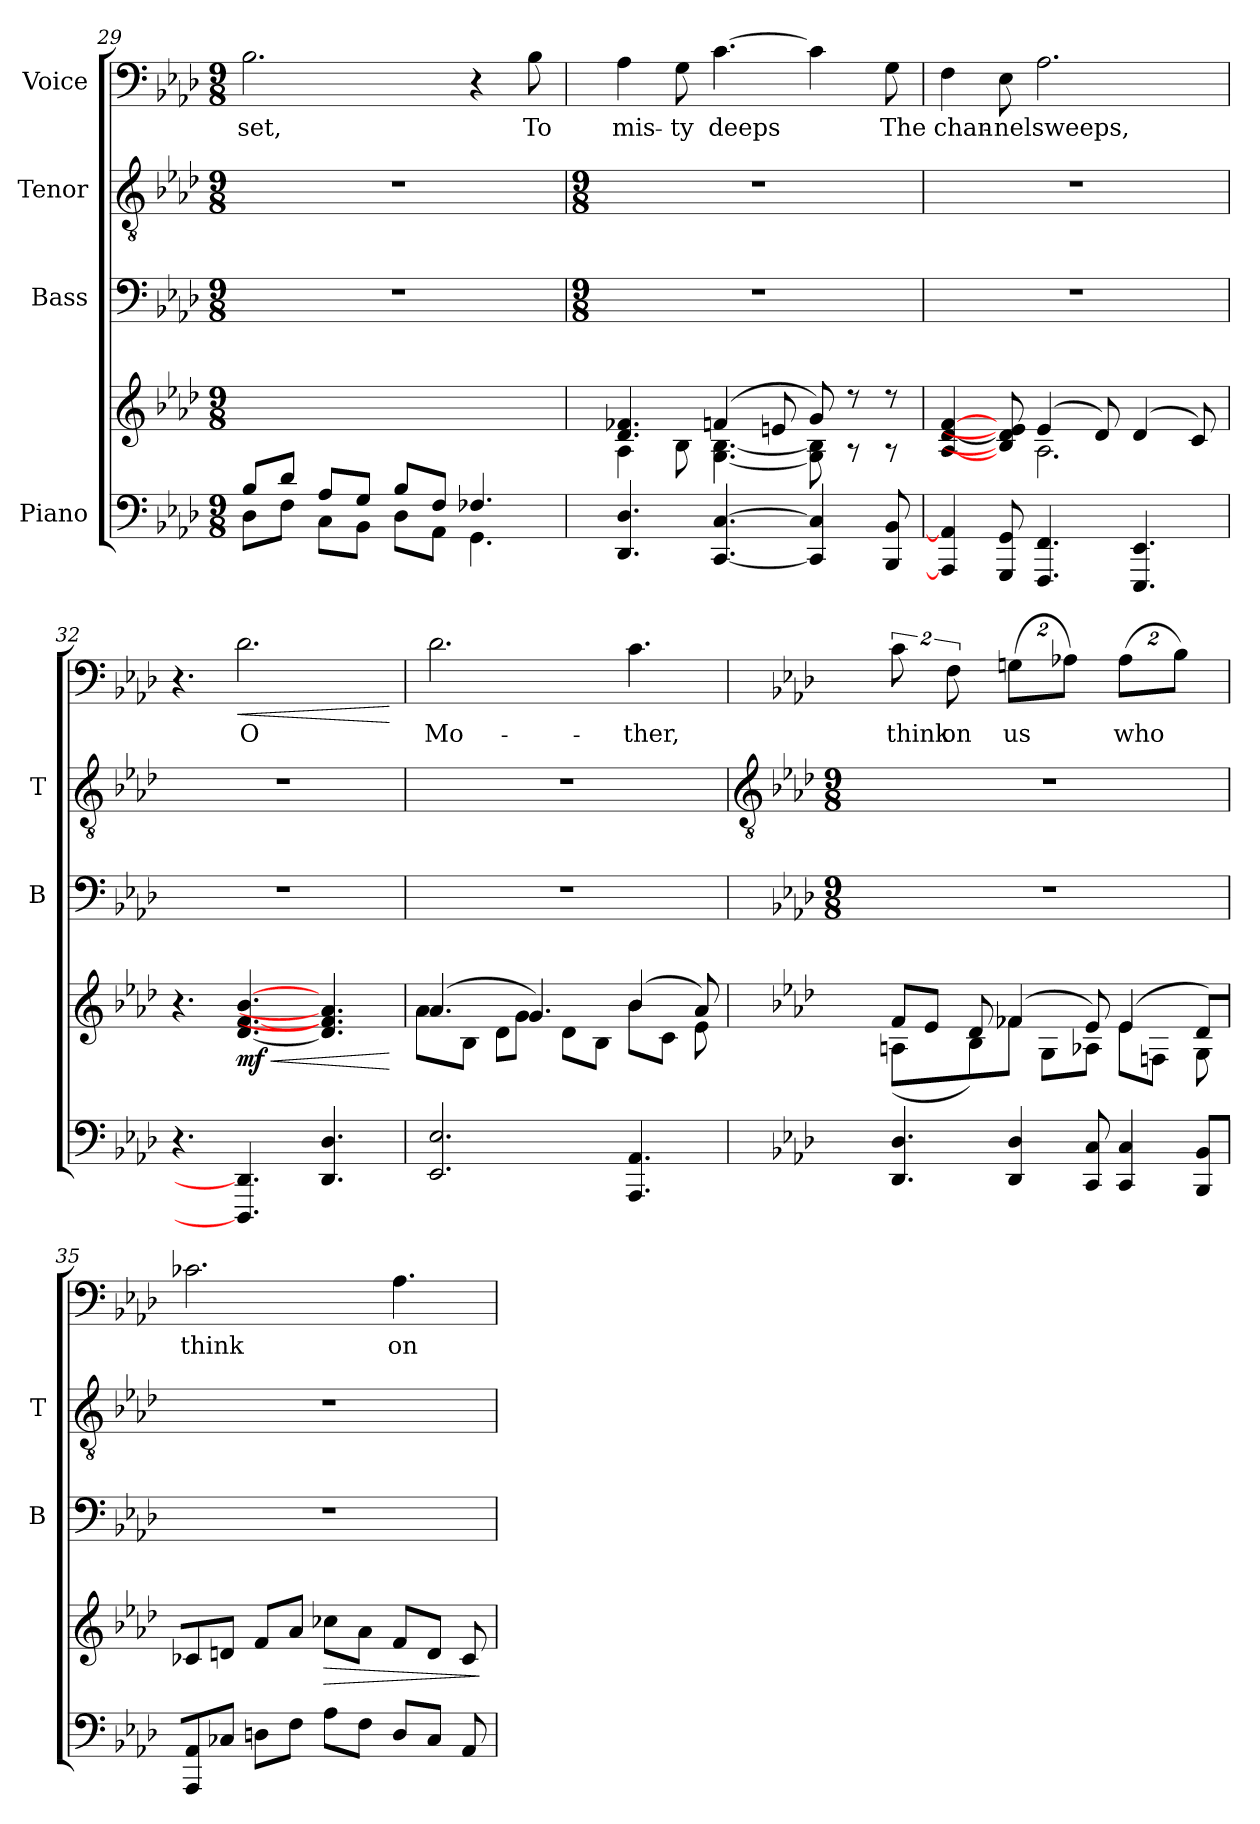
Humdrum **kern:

**kern	**kern	**dynam	**kern	**kern	**kern	**text	**dynam
*part4	*part4	*part4	*part3	*part2	*part1	*part1	*part1
*staff5	*staff4	*staff4/5	*staff3	*staff2	*staff1	*staff1	*staff1
*I"Piano	*	*	*I"Bass	*I"Tenor	*I"Voice	*	*
*	*	*	*I'B	*I'T	*	*	*
*clefF4	*clefG2	*	*clefF4	*clefGv2	*clefF4	*	*
*k[b-e-a-d-]	*k[b-e-a-d-]	*	*k[b-e-a-d-]	*k[b-e-a-d-]	*k[b-e-a-d-]	*	*
*A-:	*A-:	*	*A-:	*A-:	*A-:	*	*
*M9/8	*M9/8	*	*M9/8	*M9/8	*M9/8	*	*
=29	=29	=29	=29	=29	=29	=29	=29
*^	*	*	*	*	*	*	*
*	*^	*	*	*	*	*	*	*
!	!	!	!	!	!LO:N:vis=1	!LO:N:vis=1	!	!LO:LY:b	!
8B-/	8D-\L	1ryy	1ryy	.	8%9r	8%9r	2.B-\	set,	.
8d-/J	8F\J	.	.	.	.	.	.	.	.
8A-/L	8C\L	.	.	.	.	.	.	.	.
8G/J	8BB-\J	.	.	.	.	.	.	.	.
8B-/L	8D-\L	.	.	.	.	.	.	.	.
8F/J	8AA-\J	.	.	.	.	.	.	.	.
4.F-X/	4.GG\	.	.	.	.	.	4r	.	.
!	!	!	!	!	!	!	!	!LO:LY:b	!
.	.	8ryy	8ryy	.	.	.	8B-\	To	.
*v	*v	*v	*	*	*	*	*	*	*
!!LO:LB:g=z
=30	=30	=30	=30	=30	=30	=30	=30
*	*	*	*M9/8	*M9/8	*	*	*
*^	*^	*	*	*	*	*	*
*	*^	*	*	*	*	*	*	*	*
!	!	!	!	!	!	!	!	!	!LO:LY:b	!
*v	*v	*v	*	*	*	*	*	*	*	*
4.DD- 4.D-	4.d-/ 4.f-X/	4A-\	.	8%9r	8%9r	4A-	mis-	.
!	!	!	!	!	!	!	!LO:LY:b	!
.	.	8B-\	.	.	.	8G	-ty	.
!	!	!	!	!	!	!	!LO:LY:b	!
[4.CC [4.C	(>4fn/	[4.G\ [4.B-\	.	.	.	[4.c	deeps	.
.	8en/	.	.	.	.	.	.	.
4CC] 4C]	8g/)	8G\] 8B-\]	.	.	.	4c]	.	.
.	8r	8r	.	.	.	.	.	.
!	!	!	!	!	!	!	!LO:LY:b	!
8BBB- 8BB-	8r	8r	.	.	.	8G	The	.
=31	=31	=31	=31	=31	=31	=31	=31	=31
!	!	!	!	!	!	!	!LO:LY:b	!
4AAA-] 4AA-]	[4A-/ [4d-/ [4f/	4ryy	.	8%9r	8%9r	4F	chan-	.
!	!	!	!	!	!	!	!LO:LY:b	!
8GGG 8GG	8B-/] 8d-/] 8e-/]	8ryy	.	.	.	8E-	-nel	.
!	!	!	!	!	!	!	!LO:LY:b	!
4.FFF 4.FF	(>4e-/	2.A-\	.	.	.	2.A-	sweeps,	.
.	8d-/)	.	.	.	.	.	.	.
4.EEE- 4.EE-	(>4d-/	.	.	.	.	.	.	.
.	8c/)	.	.	.	.	.	.	.
=32	=32	=32	=32	=32	=32	=32	=32	=32
4.r	4.r	2ryy	.	8%9r	8%9r	4.r	.	.
!	!	!	!LO:HP:b	!	!	!	!LO:LY:b	!LO:HP:b
!	!	!	!LO:DY:n=1:b	!	!	!	!	!
4.DDD-] 4.DD-]	[4.d-/ [4.f/ [4.b-/	.	< mf	.	.	2.d-	O	<
.	.	2ryy	.	.	.	.	.	.
4.DD- 4.D-	4.d-/] 4.f-/] 4.a-/]	.	.	.	.	.	.	.
.	.	8ryy	.	.	.	.	.	.
*	*v	*v	*	*	*	*	*	*
.	.	[	.	.	.	.	[
=33	=33	=33	=33	=33	=33	=33	=33
*	*^	*	*	*	*	*	*
!	!	!	!	!	!	!	!LO:LY:b	!
2.EE- 2.E-	(>4.a-/	8a-\L	.	8%9r	8%9r	2.d-\	Mo-	.
.	.	8B-\J	.	.	.	.	.	.
.	.	8d-\L	.	.	.	.	.	.
.	4.g/)	8g\J	.	.	.	.	.	.
.	.	8d-\L	.	.	.	.	.	.
.	.	8B-\J	.	.	.	.	.	.
!	!	!	!	!	!	!	!LO:LY:b	!
4.AAA- 4.AA-	(>4b-/	8b-\L	.	.	.	4.c\	-ther,	.
.	.	8c\J	.	.	.	.	.	.
.	8a-/)	8e-\	.	.	.	.	.	.
!!LO:LB:g=z
=34	=34	=34	=34	=34	=34	=34	=34	=34
*	*	*	*	*	*clefGv2	*	*	*
*	*	*	*	*k[b-e-a-d-]	*k[b-e-a-d-]	*	*	*
*	*	*	*	*A-:	*A-:	*	*	*
*	*	*	*	*M9/8	*M9/8	*	*	*
!	!	!	!	!LO:N:vis=1	!LO:N:vis=1	!	!LO:LY:b	!
4.DD- 4.D-	8fL	(<4An\	.	8%9r	8%9r	16%3c\	think	.
.	8e-J	.	.	.	.	.	.	.
!	!	!	!	!	!	!	!LO:LY:b	!
.	.	.	.	.	.	16%3F	on	.
.	8d-	8B-\)	.	.	.	.	.	.
!	!	!	!	!	!	!	!LO:LY:b	!
4DD- 4D-	(>4f-X	8f-X\J	.	.	.	(<16%3GnL	us	.
.	.	8G\L	.	.	.	.	.	.
.	.	.	.	.	.	16%3A-XJ)	.	.
8CC 8C	8e-)	8A-X\J	.	.	.	.	.	.
!	!	!	!	!	!	!	!LO:LY:b	!
4CC 4C	(>4e-	8e-\L	.	.	.	(<16%3A-L	who	.
.	.	8Fn\J	.	.	.	.	.	.
.	.	.	.	.	.	16%3B-J)	.	.
8BBB- 8BB-L	8d-L)	8G\	.	.	.	.	.	.
=35	=35	=35	=35	=35	=35	=35	=35	=35
!	!	!	!	!LO:N:vis=1	!LO:N:vis=1	!	!LO:LY:b	!
8AAA- 8AA-	8c-X	2ryy	.	8%9r	8%9r	2.c-X\	think	.
8C-XJ	8dnJ	.	.	.	.	.	.	.
8DnL	8fL	.	.	.	.	.	.	.
8FJ	8a-J	.	.	.	.	.	.	.
!	!	!	!LO:HP:b	!	!	!	!	!
8A-L	8cc-XL	2ryy	>	.	.	.	.	.
8FJ	8a-J	.	.	.	.	.	.	.
!	!	!	!	!	!	!	!LO:LY:b	!
8DL	8fL	.	.	.	.	4.A-	on	.
8C-J	8dJ	.	.	.	.	.	.	.
8AA-L	8c-L	8ryy	.	.	.	.	.	.
*	*v	*v	*	*	*	*	*	*
.	.	]	.	.	.	.	.
=	=	=	=	=	=	=	=
*-	*-	*-	*-	*-	*-	*-	*-
